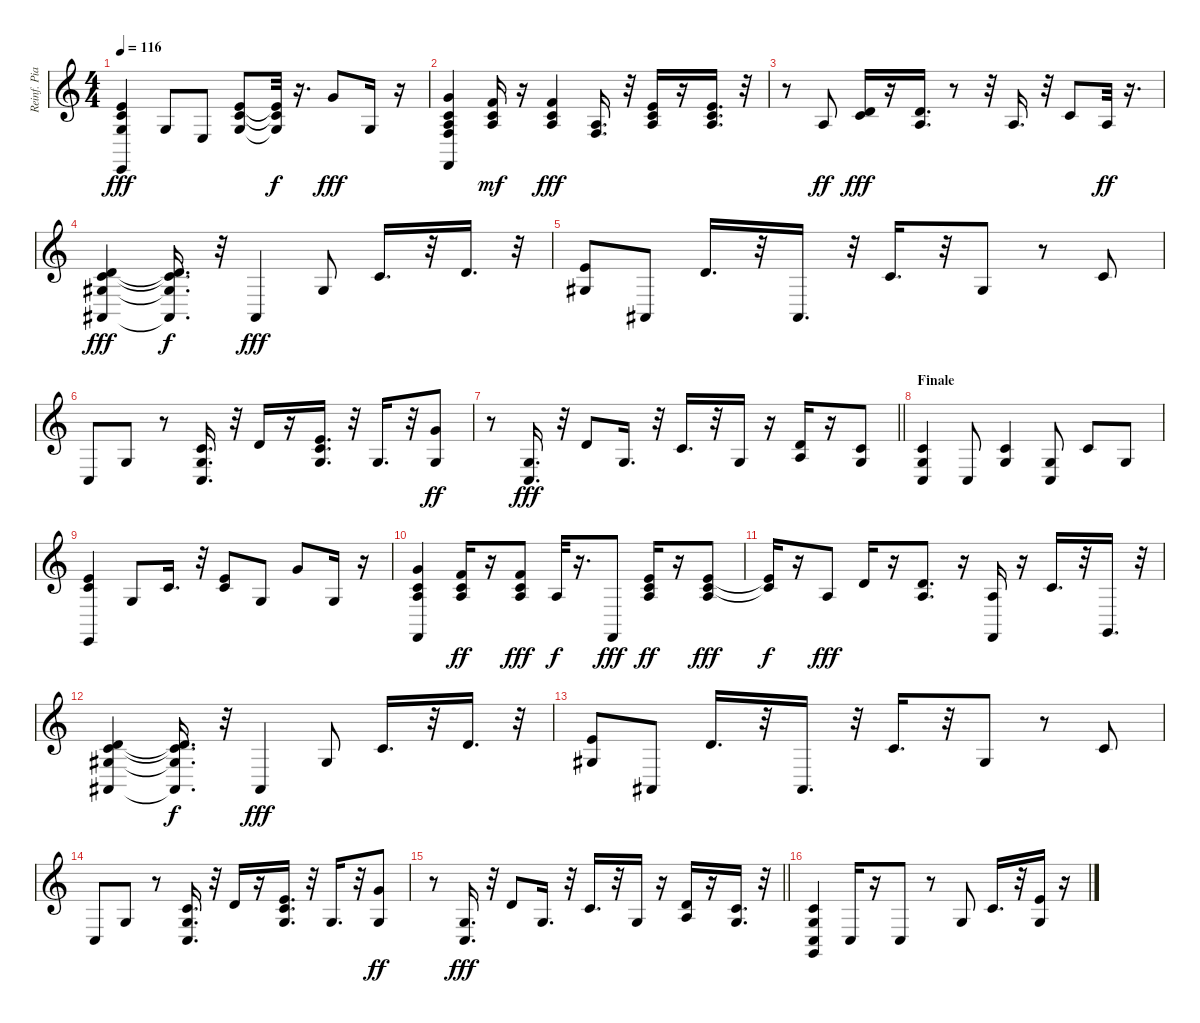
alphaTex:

\track ("Reinf. Piano (Tr. 14)" "Reinf. Pia") {mute instrument brightacousticpiano}
\staff {score}
\tuning (E4 B3 G3 D3 A2 E2) {hide}
\ts (4 4)
\tempo 116
\clef g2
\ks c
(0.1 1.2 0.3 0.6).4{dy fff} 0.3.8 2.4.8 (0.1 1.2 0.3).8 (0.1{t} 1.2{t} 0.3{t}).32{dy f} r.16{d} 3.1.8{dy fff} 0.3.16 r.16 |
(3.1 1.2 2.3 3.4 1.6).4 (1.1 1.2 2.3).16{dy mf} r.16 (1.1 1.2 2.3).4{dy fff} (2.3 3.4).16{d} r.32 (0.1 1.2 2.3).16 r.16 (0.1 1.2 2.3).16{d} r.32 |
r.8 2.3.8{dy ff} (3.2 5.3).16{dy fff} r.16 (3.2 2.3).16{d} r.8 r.32 2.3.16{d} r.32 1.2.8 2.3.32{dy ff} r.16{d} |
(3.2 5.3 6.4 6.6).4{dy fff} (3.2{t} 5.3{t} 6.4{t} 6.6{t}).16{d dy f} r.32 6.6.4{dy fff} 6.4.8 5.3.16{d} r.32 3.2.16{d} r.32 |
(0.1 1.3).8 1.5.8 3.2.16{d} r.32 1.5.16{d} r.32 1.2.16{d} r.32 1.3.8 r.8 1.2.8 |
3.5.8 0.3.8 r.8 (1.2 0.3 3.5).16{d} r.32 3.2.16 r.16 (0.1 1.2 0.3).16{d} r.32 0.3.16{d} r.32 (3.1 0.3).8{dy ff} |
\barLineRight lightlight
r.8 (0.3 3.5).16{d dy fff} r.32 3.2.8 0.3.16{d} r.32 1.2.16{d} r.32 0.3.16 r.16 (3.2 2.3).16 r.16 (1.2 0.3).8 |
\section ("" "Finale")
(1.2 0.3 3.5).4 3.5.8 (1.2 0.3).4 (0.3 3.5).8 1.2.8 0.3.8 |
(0.1 1.2 0.6).4 0.3.8 1.2.16{d} r.32 (0.1 1.2).8 0.3.8 3.1.8 0.3.16 r.16 |
(3.1 1.2 2.3 1.6).4 (1.1 1.2 2.3).16{dy ff} r.16 (1.1 1.2 2.3).8{dy fff} 2.3.32{dy f} r.16{d} 1.6.8{dy fff} (0.1 1.2 2.3).16{dy ff} r.16 (0.1 1.2 2.3).8{dy fff} |
(0.1{t} 1.2{t}).16{dy f} r.16 2.3.8{dy fff} 3.2.16 r.16 (3.2 2.3).8{d} r.16 (2.3 1.6).16 r.16 1.2.16{d} r.32 3.6.16{d} r.32 |
(3.2 5.3 6.4 6.6).4 (3.2{t} 5.3{t} 6.4{t} 6.6{t}).16{d dy f} r.32 6.6.4{dy fff} 6.4.8 5.3.16{d} r.32 3.2.16{d} r.32 |
(0.1 1.3).8 1.5.8 3.2.16{d} r.32 1.5.16{d} r.32 1.2.16{d} r.32 1.3.8 r.8 1.2.8 |
3.5.8 0.3.8 r.8 (1.2 0.3 3.5).16{d} r.32 3.2.16 r.16 (0.1 1.2 0.3).16{d} r.32 0.3.16{d} r.32 (3.1 0.3).8{dy ff} |
\barLineRight lightlight
r.8 (0.3 3.5).16{d dy fff} r.32 3.2.8 0.3.16{d} r.32 1.2.16{d} r.32 0.3.16 r.16 (3.2 2.3).16 r.16 (1.2 0.3).16{d} r.32 |
(1.2 0.3 3.5 3.6).4 3.5.16 r.16 3.5.8 r.8 0.3.8 1.2.16{d} r.32 (0.1 0.3).16 r.16
